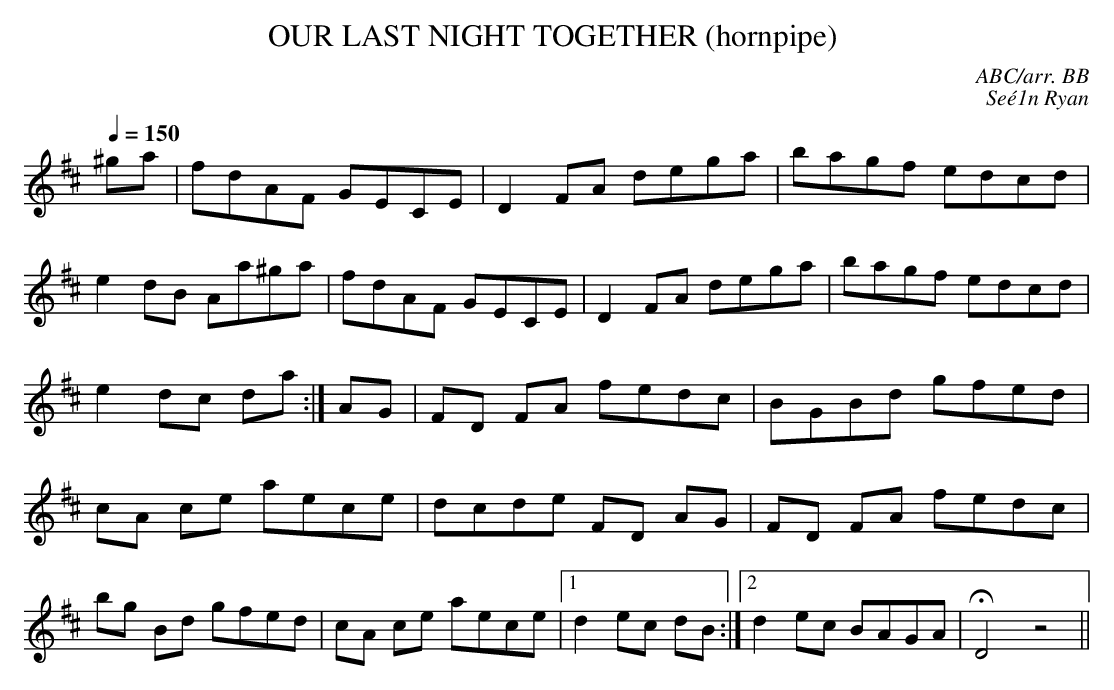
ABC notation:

X:1
T:OUR LAST NIGHT TOGETHER (hornpipe) \
C:ABC/arr. BB\
C:Se\'e1n Ryan\
Q:1/4=150\
L:1/8\
M:C|\
K:D\
^ga|fdAF GECE|D2FA dega|bagf edcd|e2 dB Aa^ga|\
fdAF GECE|D2FA dega|bagf edcd|e2dc da:|\
AG|FD FA fedc|BGBd gfed|cA ce aece|dcde FD AG|\
FD FA fedc|bg Bd gfed|cA ce aece|1 d2ec dB :|2 d2ec BAGA|HD4z4||\
\
\
